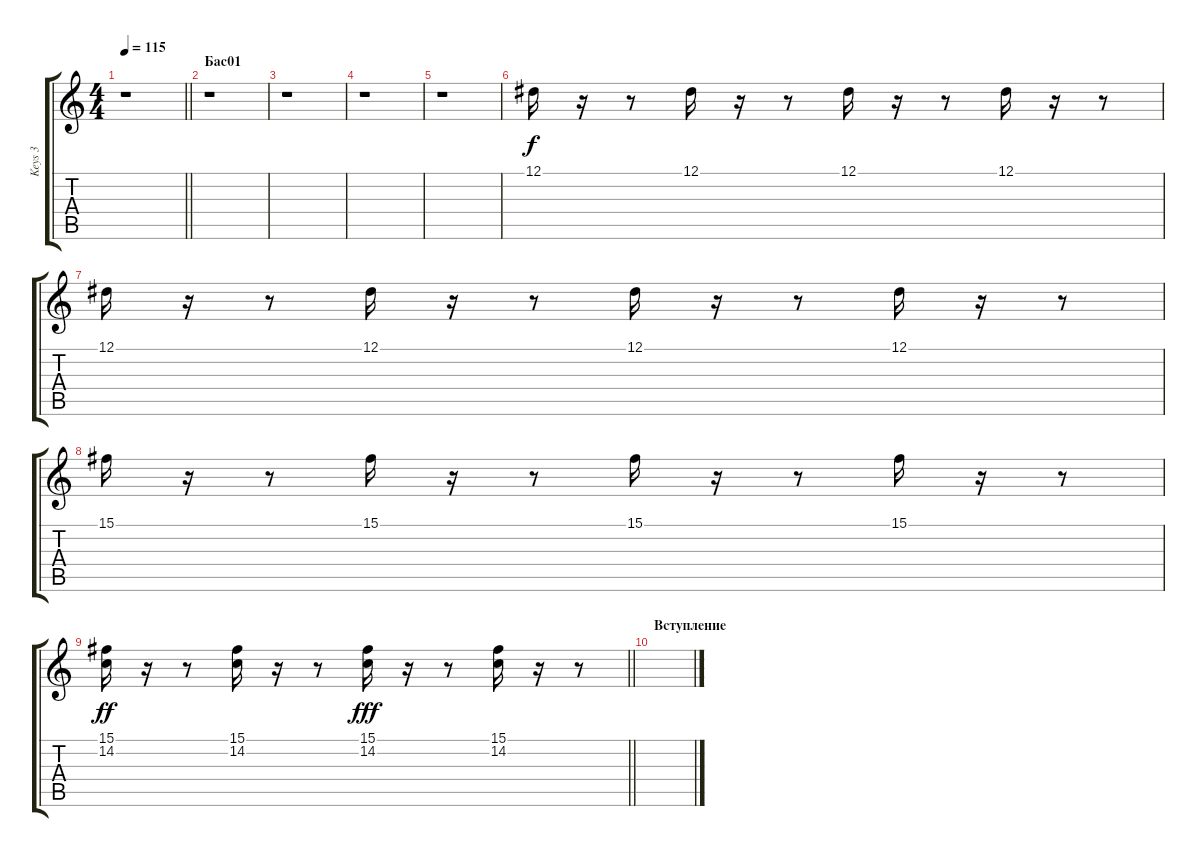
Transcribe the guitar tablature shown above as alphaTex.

\track ("Keys 3" "Keys 3") {instrument stringensemble2}
\staff {score tabs}
\tuning (Eb4 Bb3 Gb3 Db3 Ab2 Eb2) {hide}
\ts (4 4)
\tempo 115
\clef g2
\barLineRight lightlight
\ks c
r.1{dy f instrument stringensemble2} |
\section ("" "Бас01")
r.1 |
r.1 |
r.1 |
r.1 |
12.1.16{balance 3} r.16 r.8 12.1.16 r.16 r.8 12.1.16 r.16 r.8 12.1.16 r.16 r.8 |
12.1.16 r.16 r.8 12.1.16 r.16 r.8 12.1.16 r.16 r.8 12.1.16 r.16 r.8 |
15.1.16{balance 13} r.16 r.8 15.1.16 r.16 r.8 15.1.16 r.16 r.8 15.1.16 r.16 r.8 |
\barLineRight lightlight
(15.1 14.2).16{dy ff} r.16 r.8 (15.1 14.2).16 r.16 r.8 (15.1 14.2).16{dy fff balance 8} r.16 r.8 (15.1 14.2).16 r.16 r.8 |
\section ("" "Вступление")
